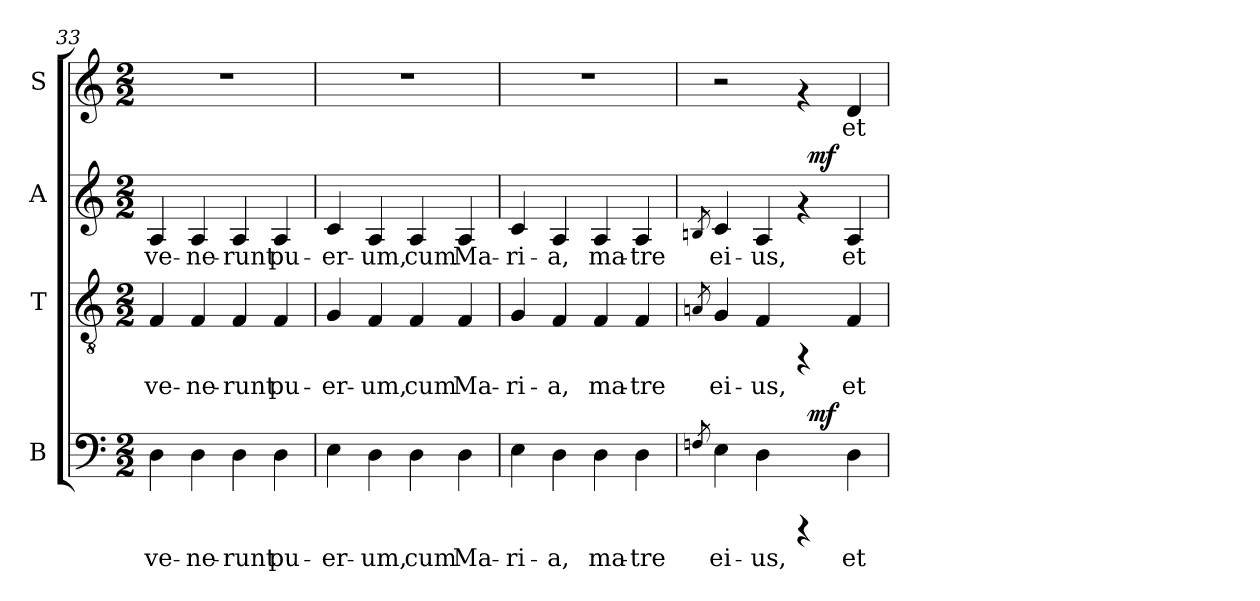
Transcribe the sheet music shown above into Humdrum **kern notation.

**kern	**text	**dynam	**kern	**text	**kern	**text	**dynam	**kern	**text	**dynam
*part4	*part4	*part4	*part3	*part3	*part2	*part2	*part2	*part1	*part1	*part1
*staff4	*staff4	*staff4	*staff3	*staff3	*staff2	*staff2	*staff2	*staff1	*staff1	*staff1
*I"B	*	*	*I"T	*	*I"A	*	*	*I"S	*	*
*clefF4	*	*	*clefGv2	*	*clefG2	*	*	*clefG2	*	*
*k[]	*	*	*k[]	*	*k[]	*	*	*k[]	*	*
*C:	*	*	*C:	*	*C:	*	*	*C:	*	*
*M2/2	*	*	*M2/2	*	*M2/2	*	*	*M2/2	*	*
=33	=33	=33	=33	=33	=33	=33	=33	=33	=33	=33
!	!LO:LY:b:cj	!	!	!LO:LY:b:cj	!	!LO:LY:b:cj	!	!	!	!
4D\	-ve-	.	4F/	-ve-	4A/	-ve-	.	1r	.	.
!	!LO:LY:b:cj	!	!	!LO:LY:b:cj	!	!LO:LY:b:cj	!	!	!	!
4D\	-ne-	.	4F/	-ne-	4A/	-ne-	.	.	.	.
!	!LO:LY:b:cj	!	!	!LO:LY:b:cj	!	!LO:LY:b:cj	!	!	!	!
4D\	-runt	.	4F/	-runt	4A/	-runt	.	.	.	.
!	!LO:LY:b:cj	!	!	!LO:LY:b:cj	!	!LO:LY:b:cj	!	!	!	!
4D\	pu-	.	4F/	pu-	4A/	pu-	.	.	.	.
=34	=34	=34	=34	=34	=34	=34	=34	=34	=34	=34
!	!LO:LY:b:cj	!	!	!LO:LY:b:cj	!	!LO:LY:b:cj	!	!	!	!
4E\	-er-	.	4G/	-er-	4c/	-er-	.	1r	.	.
!	!LO:LY:b:cj	!	!	!LO:LY:b:cj	!	!LO:LY:b:cj	!	!	!	!
4D\	-um,	.	4F/	-um,	4A/	-um,	.	.	.	.
!	!LO:LY:b:cj	!	!	!LO:LY:b:cj	!	!LO:LY:b:cj	!	!	!	!
4D\	cum	.	4F/	cum	4A/	cum	.	.	.	.
!	!LO:LY:b:cj	!	!	!LO:LY:b:cj	!	!LO:LY:b:cj	!	!	!	!
4D\	Ma-	.	4F/	Ma-	4A/	Ma-	.	.	.	.
=35	=35	=35	=35	=35	=35	=35	=35	=35	=35	=35
!	!LO:LY:b:cj	!	!	!LO:LY:b:cj	!	!LO:LY:b:cj	!	!	!	!
4E\	-ri-	.	4G/	-ri-	4c/	-ri-	.	1r	.	.
!	!LO:LY:b:cj	!	!	!LO:LY:b:cj	!	!LO:LY:b:cj	!	!	!	!
4D\	-a,	.	4F/	-a,	4A/	-a,	.	.	.	.
!	!LO:LY:b:cj	!	!	!LO:LY:b:cj	!	!LO:LY:b:cj	!	!	!	!
4D\	ma-	.	4F/	ma-	4A/	ma-	.	.	.	.
!	!LO:LY:b:cj	!	!	!LO:LY:b:cj	!	!LO:LY:b:cj	!	!	!	!
4D\	-tre	.	4F/	-tre	4A/	-tre	.	.	.	.
=36	=36	=36	=36	=36	=36	=36	=36	=36	=36	=36
8qFn/	.	.	8qAn/	.	8qBn/	.	.	.	.	.
!	!LO:LY:b:cj	!	!	!LO:LY:b:cj	!	!LO:LY:b:cj	!	!	!	!
*^	*	*	*	*	*^	*	*	*^	*	*
4E\	2ryy	ei-	.	4G/	ei-	4c/	2ryy	ei-	.	2r	2ryy	.	.
!	!	!LO:LY:b:cj	!	!	!LO:LY:b:cj	!	!	!LO:LY:b:cj	!	!	!	!	!
4D\	.	-us,	.	4F/	-us,	4A/	.	-us,	.	.	.	.	.
4rCCC	32ryy	.	.	4rFF	.	4rf	32ryy	.	.	4rf	32ryy	.	.
!	!	!	!LO:DY:a	!	!	!	!	!	!LO:DY:b	!	!	!	!LO:DY:a
!	!	!	!	!	!	!	!	!	!	!	!	!	!LO:DY:n=1:b
.	4...ryy	.	mf	.	.	.	4...ryy	.	mf	.	4...ryy	.	mf mf
!	!	!LO:LY:b:cj	!	!	!LO:LY:b:cj	!	!	!LO:LY:b:cj	!	!	!	!LO:LY:b:cj	!
4D\	.	et	.	4F/	et	4A/	.	et	.	4d/	.	et	.
*	*	*	*	*	*	*v	*v	*	*	*	*	*	*
*v	*v	*	*	*	*	*	*	*	*v	*v	*	*
=	=	=	=	=	=	=	=	=	=	=
*-	*-	*-	*-	*-	*-	*-	*-	*-	*-	*-
